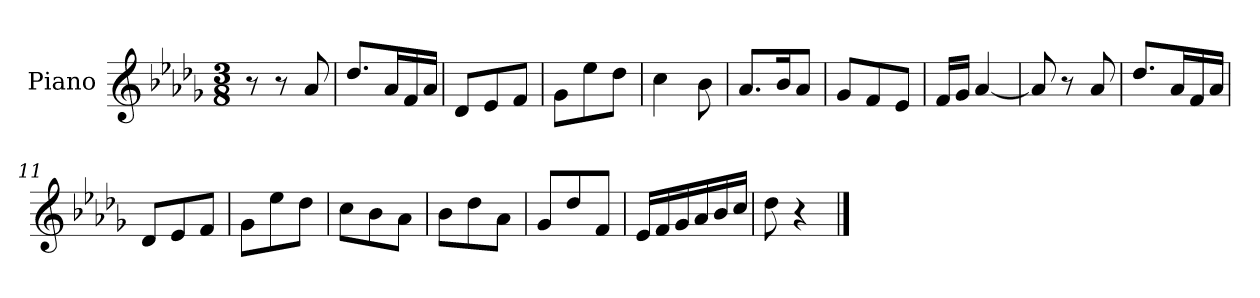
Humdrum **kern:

**kern
*part1
*staff1
*I"Piano
*I'Pno
*clefG2
*k[b-e-a-d-g-]
*M3/8
=1
8r
8r
8a-/
=2
8.dd-/L
16a-/L
16f/
16a-/JJ
=3
8d-/L
8e-/
8f/J
=4
8g-\L
8ee-\
8dd-\J
=5
4cc\
8b-\
=6
8.a-/L
16b-/K
8a-/J
=7
8g-/L
8f/
8e-/J
=8
16f/LL
16g-/JJ
[4a-/
=9
8a-/]
8r
8a-/
=10
8.dd-/L
16a-/L
16f/
16a-/JJ
=11
8d-/L
8e-/
8f/J
=12
8g-\L
8ee-\
8dd-\J
=13
8cc\L
8b-\
8a-\J
=14
8b-\L
8dd-\
8a-\J
=15
8g-/L
8dd-/
8f/J
=16
16e-/LL
16f/
16g-/
16a-/
16b-/
16cc/JJ
=17
8dd-\
4r
==
*-
